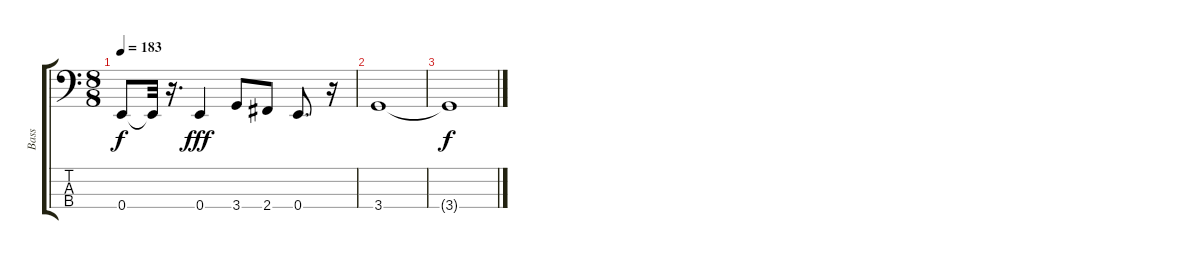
\track ("Bass" "Bass") {instrument fretlessbass}
\staff {score tabs}
\tuning (G2 D2 A1 E1) {hide}
\ts (8 8)
\tempo 183
\clef f4
\ks c
0.4{t}.8{dy f} 0.4{t}.32 r.16{d} 0.4.4{dy fff} 3.4.8 2.4.8 0.4.8{d} r.16 |
3.4.1 |
3.4{t}.1{dy f}
